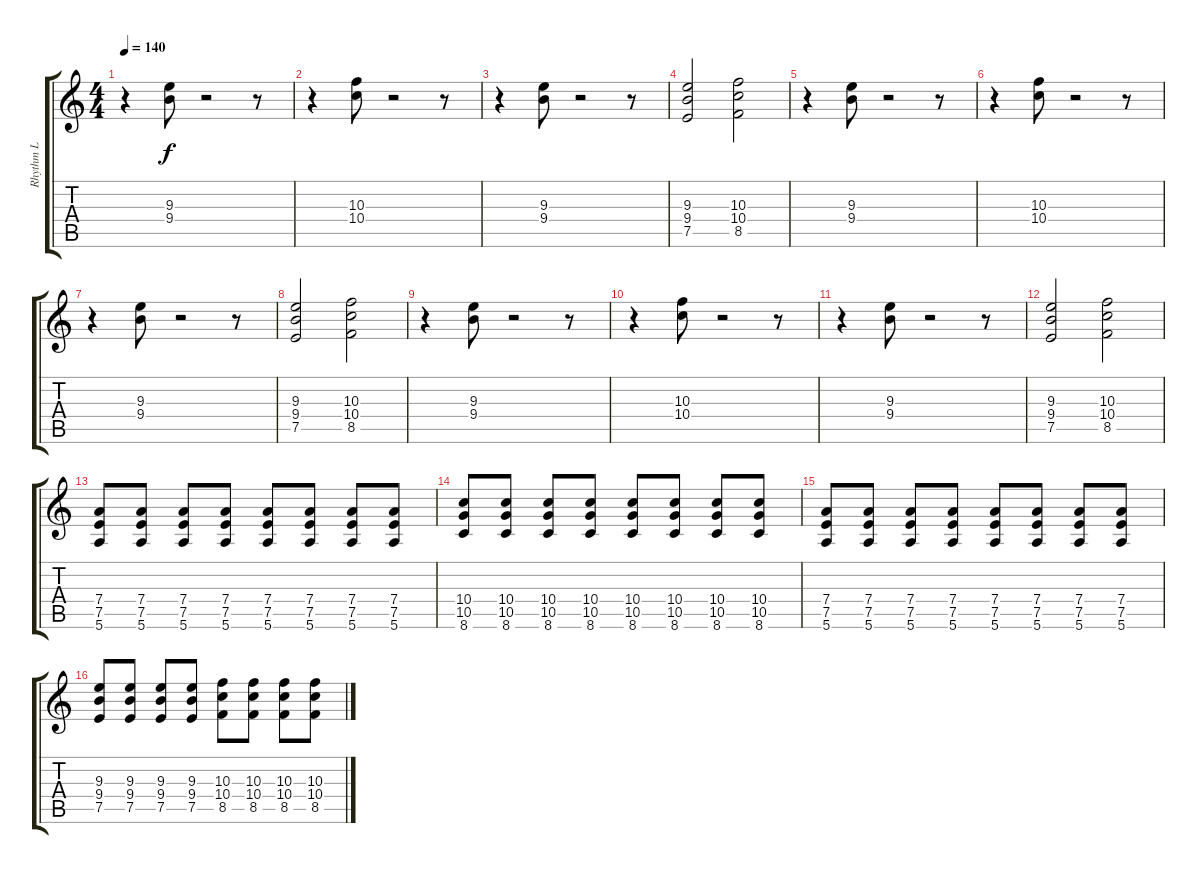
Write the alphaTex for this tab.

\track ("Rhythm L" "Rhythm L") {instrument distortionguitar}
\staff {score tabs}
\tuning (E4 B3 G3 D3 A2 E2) {hide}
\ts (4 4)
\tempo 140
\clef g2
\ks c
r.4{dy f} (9.3 9.4).8 r.2 r.8 |
r.4 (10.3 10.4).8 r.2 r.8 |
r.4 (9.3 9.4).8 r.2 r.8 |
(9.3 9.4 7.5).2 (10.3 10.4 8.5).2 |
r.4 (9.3 9.4).8 r.2 r.8 |
r.4 (10.3 10.4).8 r.2 r.8 |
r.4 (9.3 9.4).8 r.2 r.8 |
(9.3 9.4 7.5).2 (10.3 10.4 8.5).2 |
r.4 (9.3 9.4).8 r.2 r.8 |
r.4 (10.3 10.4).8 r.2 r.8 |
r.4 (9.3 9.4).8 r.2 r.8 |
(9.3 9.4 7.5).2 (10.3 10.4 8.5).2 |
(7.4 7.5 5.6).8 (7.4 7.5 5.6).8 (7.4 7.5 5.6).8 (7.4 7.5 5.6).8 (7.4 7.5 5.6).8 (7.4 7.5 5.6).8 (7.4 7.5 5.6).8 (7.4 7.5 5.6).8 |
(10.4 10.5 8.6).8 (10.4 10.5 8.6).8 (10.4 10.5 8.6).8 (10.4 10.5 8.6).8 (10.4 10.5 8.6).8 (10.4 10.5 8.6).8 (10.4 10.5 8.6).8 (10.4 10.5 8.6).8 |
(7.4 7.5 5.6).8 (7.4 7.5 5.6).8 (7.4 7.5 5.6).8 (7.4 7.5 5.6).8 (7.4 7.5 5.6).8 (7.4 7.5 5.6).8 (7.4 7.5 5.6).8 (7.4 7.5 5.6).8 |
(9.3 9.4 7.5).8 (9.3 9.4 7.5).8 (9.3 9.4 7.5).8 (9.3 9.4 7.5).8 (10.3 10.4 8.5).8 (10.3 10.4 8.5).8 (10.3 10.4 8.5).8 (10.3 10.4 8.5).8
